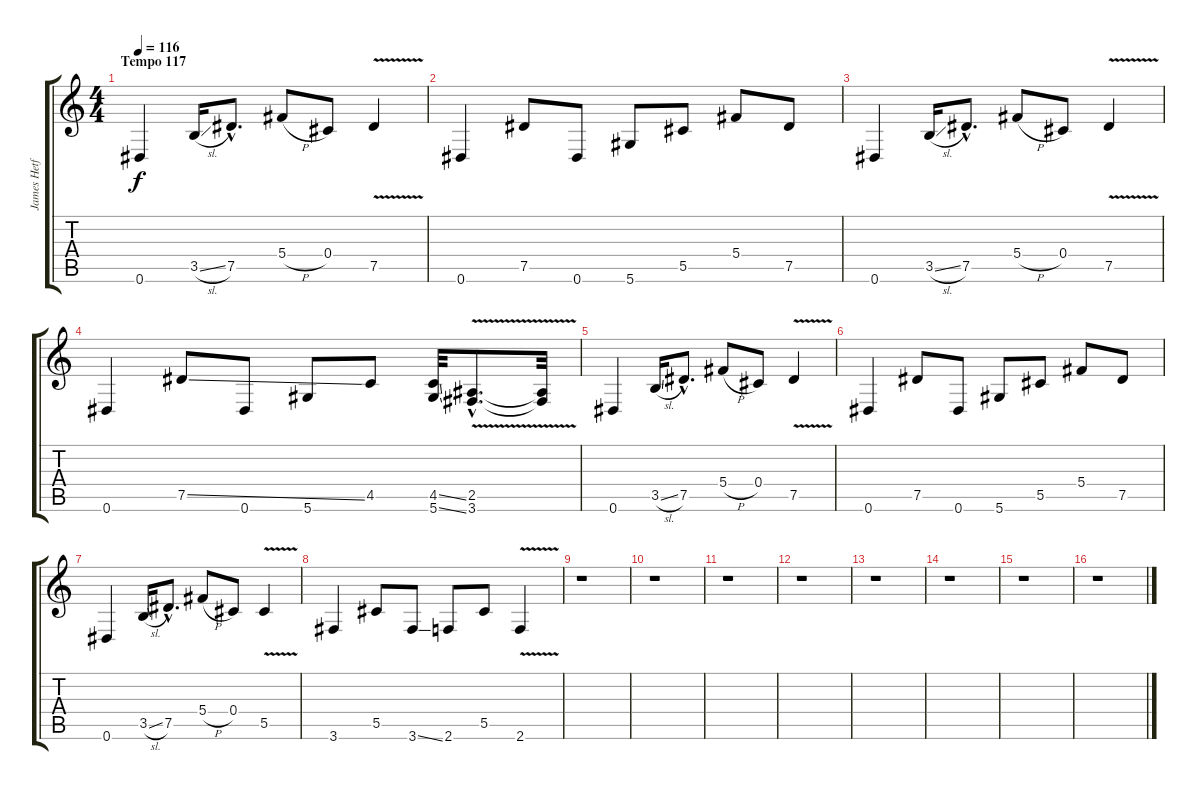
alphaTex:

\track ("James Hetfield distortion" "James Hetf") {instrument distortionguitar}
\staff {score tabs}
\tuning (Eb4 Bb3 Gb3 Db3 Ab2 Eb2) {hide}
\ts (4 4)
\section ("" "Tempo 117")
\tempo 117
\tempo 116
\clef g2
\ks c
0.6.4{dy f} 3.5{sl}.16 7.5{hac}.8{d} 5.4{h}.8 0.4.8 7.5{v}.4 |
0.6.4 7.5.8 0.6.8 5.6.8 5.5.8 5.4.8 7.5.8 |
0.6.4 3.5{sl}.16 7.5{hac}.8{d} 5.4{h}.8 0.4.8 7.5{v}.4 |
0.6.4 7.5{ss}.8 0.6.8 5.6.8 4.5.8 (4.5{ss} 5.6{ss}).32 (2.5{v hac} 3.6{v hac}).8{d} (2.5{t} 3.6{t}).32 |
0.6.4 3.5{sl}.16 7.5{hac}.8{d} 5.4{h}.8 0.4.8 7.5{v}.4 |
0.6.4 7.5.8 0.6.8 5.6.8 5.5.8 5.4.8 7.5.8 |
0.6.4 3.5{sl}.16 7.5{hac}.8{d} 5.4{h}.8 0.4.8 5.5{v}.4 |
3.6.4 5.5.8 3.6{ss}.8 2.6.8 5.5.8 2.6{v}.4 |
r.1 |
r.1 |
r.1 |
r.1 |
r.1 |
r.1 |
r.1 |
r.1
